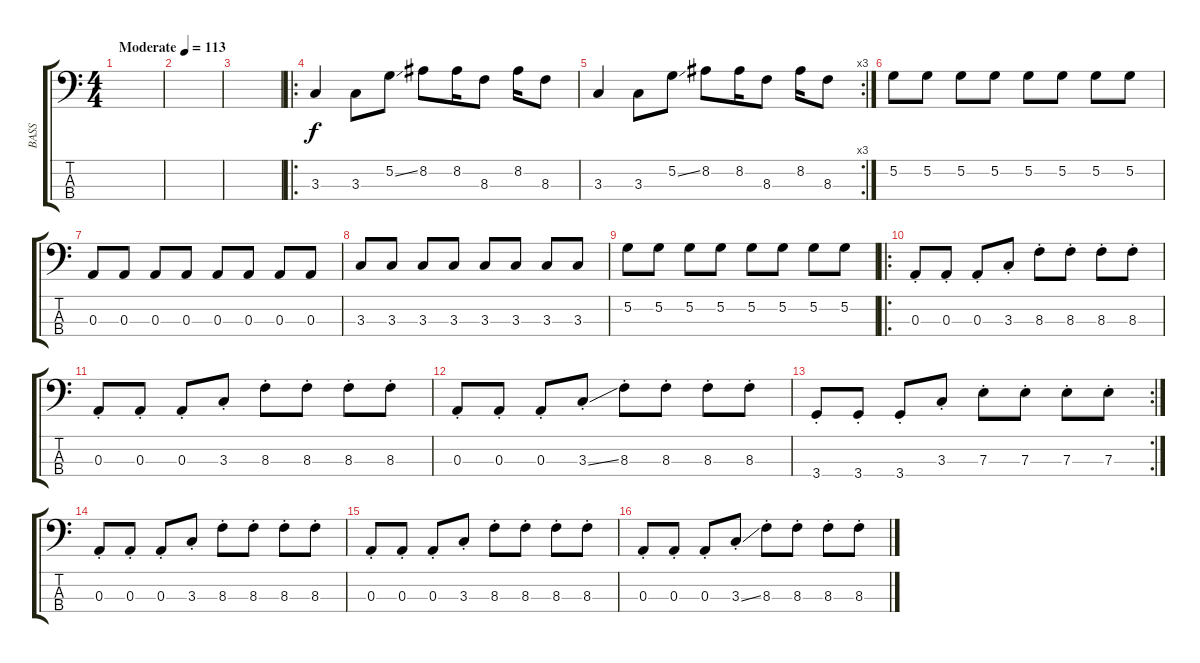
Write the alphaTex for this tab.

\track ("BASS" "BASS") {instrument electricbasspick}
\staff {score tabs}
\tuning (G2 D2 A1 E1) {hide}
\ts (4 4)
\tempo (113 "Moderate")
\clef f4
\ks c
|
|
|
\ro
3.3.4 3.3.8 5.2{ss}.8 8.2.8 8.2.16 8.3.8 8.2.16 8.3.8 |
\rc 3
3.3.4 3.3.8 5.2{ss}.8 8.2.8 8.2.16 8.3.8 8.2.16 8.3.8 |
5.2.8 5.2.8 5.2.8 5.2.8 5.2.8 5.2.8 5.2.8 5.2.8 |
0.3.8 0.3.8 0.3.8 0.3.8 0.3.8 0.3.8 0.3.8 0.3.8 |
3.3.8 3.3.8 3.3.8 3.3.8 3.3.8 3.3.8 3.3.8 3.3.8 |
5.2.8 5.2.8 5.2.8 5.2.8 5.2.8 5.2.8 5.2.8 5.2.8 |
\ro
0.3{st}.8 0.3{st}.8 0.3{st}.8 3.3{st}.8 8.3{st}.8 8.3{st}.8 8.3{st}.8 8.3{st}.8 |
0.3{st}.8 0.3{st}.8 0.3{st}.8 3.3{st}.8 8.3{st}.8 8.3{st}.8 8.3{st}.8 8.3{st}.8 |
0.3{st}.8 0.3{st}.8 0.3{st}.8 3.3{ss st}.8 8.3{st}.8 8.3{st}.8 8.3{st}.8 8.3{st}.8 |
\rc 2
3.4{st}.8 3.4{st}.8 3.4{st}.8 3.3{st}.8 7.3{st}.8 7.3{st}.8 7.3{st}.8 7.3{st}.8 |
0.3{st}.8 0.3{st}.8 0.3{st}.8 3.3{st}.8 8.3{st}.8 8.3{st}.8 8.3{st}.8 8.3{st}.8 |
0.3{st}.8 0.3{st}.8 0.3{st}.8 3.3{st}.8 8.3{st}.8 8.3{st}.8 8.3{st}.8 8.3{st}.8 |
0.3{st}.8 0.3{st}.8 0.3{st}.8 3.3{ss st}.8 8.3{st}.8 8.3{st}.8 8.3{st}.8 8.3{st}.8
